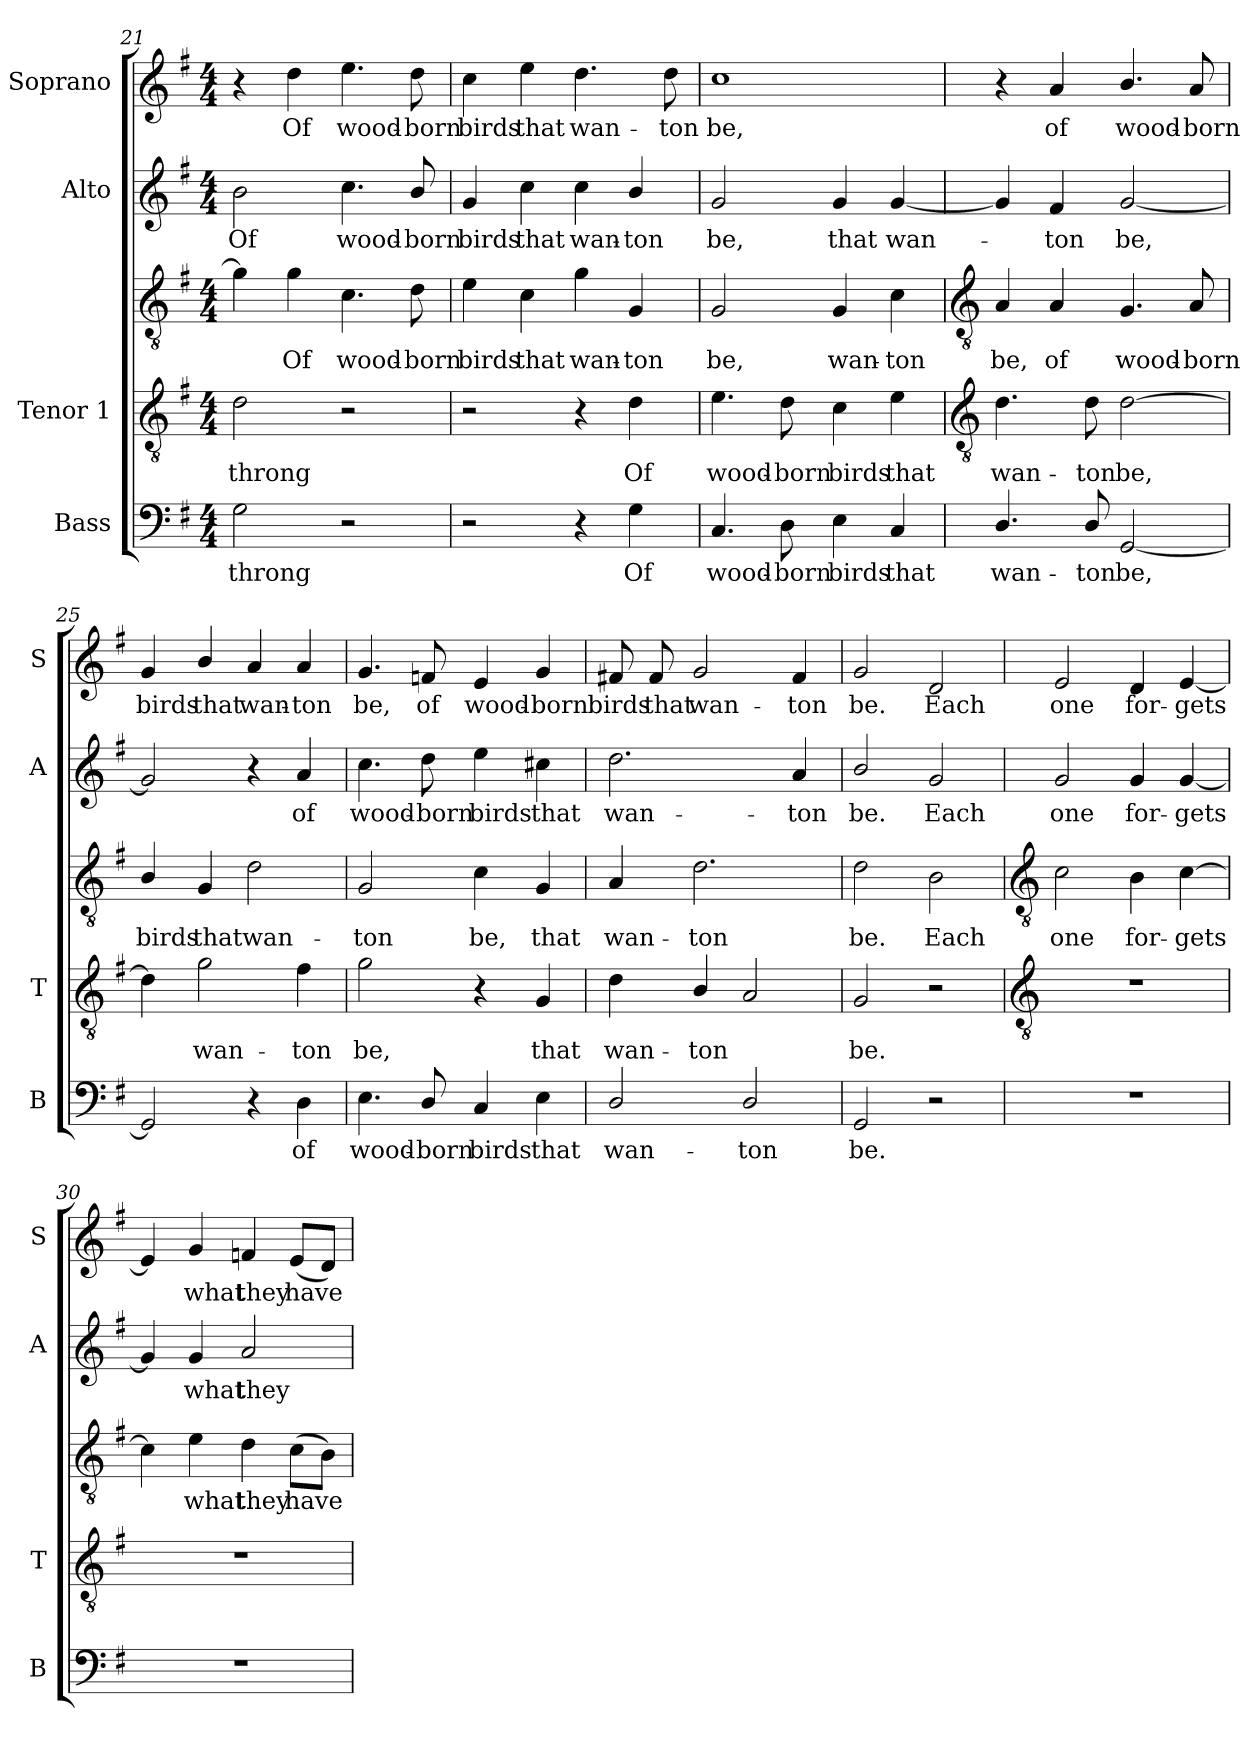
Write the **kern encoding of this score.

**kern	**text	**kern	**text	**kern	**text	**kern	**text	**kern	**text
*part4	*part4	*part3	*part3	*part3	*part3	*part2	*part2	*part1	*part1
*staff5	*staff5	*staff4	*staff4	*staff3	*staff3	*staff2	*staff2	*staff1	*staff1
*I"Bass	*	*I"Tenor 1	*	*	*	*I"Alto	*	*I"Soprano	*
*I'B	*	*I'T	*	*	*	*I'A	*	*I'S	*
*clefF4	*	*clefGv2	*	*clefGv2	*	*clefG2	*	*clefG2	*
*k[f#]	*	*k[f#]	*	*k[f#]	*	*k[f#]	*	*k[f#]	*
*G:	*	*G:	*	*G:	*	*G:	*	*G:	*
*M4/4	*	*M4/4	*	*M4/4	*	*M4/4	*	*M4/4	*
=21	=21	=21	=21	=21	=21	=21	=21	=21	=21
!	!LO:LY:b	!	!LO:LY:b	!	!	!	!LO:LY:b	!	!
2G	throng	2d	throng	4g]	.	2b	Of	4r	.
!	!	!	!	!	!LO:LY:b	!	!	!	!LO:LY:b
.	.	.	.	4g	Of	.	.	4dd	Of
!	!	!	!	!	!LO:LY:b	!	!LO:LY:b	!	!LO:LY:b
2r	.	2r	.	4.c	wood-	4.cc	wood-	4.ee	wood-
!	!	!	!	!	!LO:LY:b	!	!LO:LY:b	!	!LO:LY:b
.	.	.	.	8d	-born	8b/	-born	8dd	-born
=22	=22	=22	=22	=22	=22	=22	=22	=22	=22
!	!	!	!	!	!LO:LY:b	!	!LO:LY:b	!	!LO:LY:b
2r	.	2r	.	4e	birds	4g	birds	4cc	birds
!	!	!	!	!	!LO:LY:b	!	!LO:LY:b	!	!LO:LY:b
.	.	.	.	4c	that	4cc	that	4ee	that
!	!	!	!	!	!LO:LY:b	!	!LO:LY:b	!	!LO:LY:b
4r	.	4r	.	4g	wan-	4cc	wan-	4.dd	wan-
!	!LO:LY:b	!	!LO:LY:b	!	!LO:LY:b	!	!LO:LY:b	!	!
4G	Of	4d	Of	4G	-ton	4b/	-ton	.	.
!	!	!	!	!	!	!	!	!	!LO:LY:b
.	.	.	.	.	.	.	.	8dd	-ton
=23	=23	=23	=23	=23	=23	=23	=23	=23	=23
!	!LO:LY:b	!	!LO:LY:b	!	!LO:LY:b	!	!LO:LY:b	!	!LO:LY:b
4.C	wood-	4.e	wood-	2G	be,	2g	be,	1cc	be,
!	!LO:LY:b	!	!LO:LY:b	!	!	!	!	!	!
8D	-born	8d	-born	.	.	.	.	.	.
!	!LO:LY:b	!	!LO:LY:b	!	!LO:LY:b	!	!LO:LY:b	!	!
4E	birds	4c	birds	4G	wan-	4g	that	.	.
!	!LO:LY:b	!	!LO:LY:b	!	!LO:LY:b	!	!LO:LY:b	!	!
4C	that	4e	that	4c	-ton	[4g	wan-	.	.
!!LO:LB:g=z
=24	=24	=24	=24	=24	=24	=24	=24	=24	=24
*	*	*clefGv2	*	*clefGv2	*	*	*	*	*
!	!LO:LY:b	!	!LO:LY:b	!	!LO:LY:b	!	!	!	!
4.D/	wan-	4.d	wan-	4A	be,	4g]	.	4r	.
!	!	!	!	!	!LO:LY:b	!	!LO:LY:b	!	!LO:LY:b
.	.	.	.	4A	of	4f#	ton	4a	of
!	!LO:LY:b	!	!LO:LY:b	!	!	!	!	!	!
8D/	-ton	8d	-ton	.	.	.	.	.	.
!	!LO:LY:b	!	!LO:LY:b	!	!LO:LY:b	!	!LO:LY:b	!	!LO:LY:b
[2GG	be,	[2d	be,	4.G	wood-	[2g	be,	4.b/	wood-
!	!	!	!	!	!LO:LY:b	!	!	!	!LO:LY:b
.	.	.	.	8A	-born	.	.	8a	-born
=25	=25	=25	=25	=25	=25	=25	=25	=25	=25
!	!	!	!	!	!LO:LY:b	!	!	!	!LO:LY:b
2GG]	.	4d]	.	4B/	birds	2g]	.	4g	birds
!	!	!	!LO:LY:b	!	!LO:LY:b	!	!	!	!LO:LY:b
.	.	2g	-wan-	4G	that	.	.	4b/	that
!	!	!	!	!	!LO:LY:b	!	!	!	!LO:LY:b
4r	.	.	.	2d	wan-	4r	.	4a	wan-
!	!LO:LY:b	!	!LO:LY:b	!	!	!	!LO:LY:b	!	!LO:LY:b
4D	of	4f#	-ton	.	.	4a	of	4a	-ton
=26	=26	=26	=26	=26	=26	=26	=26	=26	=26
!	!LO:LY:b	!	!LO:LY:b	!	!LO:LY:b	!	!LO:LY:b	!	!LO:LY:b
4.E	wood-	2g	be,	2G	ton	4.cc	wood-	4.g	be,
!	!LO:LY:b	!	!	!	!	!	!LO:LY:b	!	!LO:LY:b
8D/	-born	.	.	.	.	8dd	-born	8fn	of
!	!LO:LY:b	!	!	!	!LO:LY:b	!	!LO:LY:b	!	!LO:LY:b
4C	birds	4r	.	4c	be,	4ee	birds	4e	wood-
!	!LO:LY:b	!	!LO:LY:b	!	!LO:LY:b	!	!LO:LY:b	!	!LO:LY:b
4E	that	4G	that	4G	that	4cc#X	that	4g	-born
=27	=27	=27	=27	=27	=27	=27	=27	=27	=27
!	!LO:LY:b	!	!LO:LY:b	!	!LO:LY:b	!	!LO:LY:b	!	!LO:LY:b
2D/	wan-	4d	wan-	4A	wan-	2.dd	wan-	8f#X	birds
!	!	!	!	!	!	!	!	!	!LO:LY:b
.	.	.	.	.	.	.	.	8f#	that
!	!	!	!LO:LY:b	!	!LO:LY:b	!	!	!	!LO:LY:b
.	.	4B/	-ton	2.d	-ton	.	.	2g	wan-
!	!LO:LY:b	!	!	!	!	!	!	!	!
2D/	-ton	2A	.	.	.	.	.	.	.
!	!	!	!	!	!	!	!LO:LY:b	!	!LO:LY:b
.	.	.	.	.	.	4a	-ton	4f#	-ton
=28	=28	=28	=28	=28	=28	=28	=28	=28	=28
!	!LO:LY:b	!	!LO:LY:b	!	!LO:LY:b	!	!LO:LY:b	!	!LO:LY:b
2GG	be.	2G	be.	2d	be.	2b/	be.	2g	be.
!	!	!	!	!	!LO:LY:b	!	!LO:LY:b	!	!LO:LY:b
2r	.	2r	.	2B	Each	2g	Each	2d	Each
!!LO:LB:g=z
=29	=29	=29	=29	=29	=29	=29	=29	=29	=29
*	*	*clefGv2	*	*clefGv2	*	*	*	*	*
!	!	!	!	!	!LO:LY:b	!	!LO:LY:b	!	!LO:LY:b
1r	.	1r	.	2c	one	2g	one	2e	one
!	!	!	!	!	!LO:LY:b	!	!LO:LY:b	!	!LO:LY:b
.	.	.	.	4B	for-	4g	for-	4d	for-
!	!	!	!	!	!LO:LY:b	!	!LO:LY:b	!	!LO:LY:b
.	.	.	.	[4c	-gets	[4g	-gets	[4e	-gets
=30	=30	=30	=30	=30	=30	=30	=30	=30	=30
1r	.	1r	.	4c]	.	4g]	.	4e]	.
!	!	!	!	!	!LO:LY:b	!	!LO:LY:b	!	!LO:LY:b
.	.	.	.	4e	what	4g	what	4g	what
!	!	!	!	!	!LO:LY:b	!	!LO:LY:b	!	!LO:LY:b
.	.	.	.	4d	they	2a	they	4fn	they
!	!	!	!	!	!LO:LY:b	!	!	!	!LO:LY:b
.	.	.	.	(>8cL	have	.	.	(<8eL	have
.	.	.	.	8BJ)	.	.	.	8dJ)	.
=	=	=	=	=	=	=	=	=	=
*-	*-	*-	*-	*-	*-	*-	*-	*-	*-
